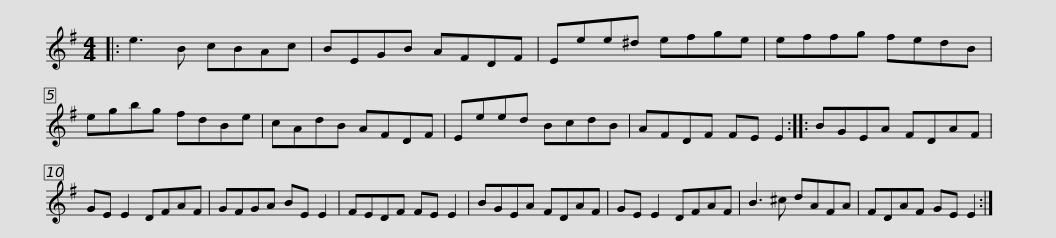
X:1
L:1/8
M:4/4
I:linebreak $
K:Emin
V:1 treble
V:1
|: e3 B cBAc | BEGB AFDF | Eee^d efge | effg fedB | egbg fdBe |$ %5
 cAdB AFDF | Eeed BcdB | AFDF FE E2 :: BGEA FDAF | GE E2 DFAF | %10
 GFGA BE E2 |$ FEDF FE E2 | BGEA FDAF | GE E2 DFAF | B3 ^c dAFA | %15
 FDAF GE E2 :| %16
